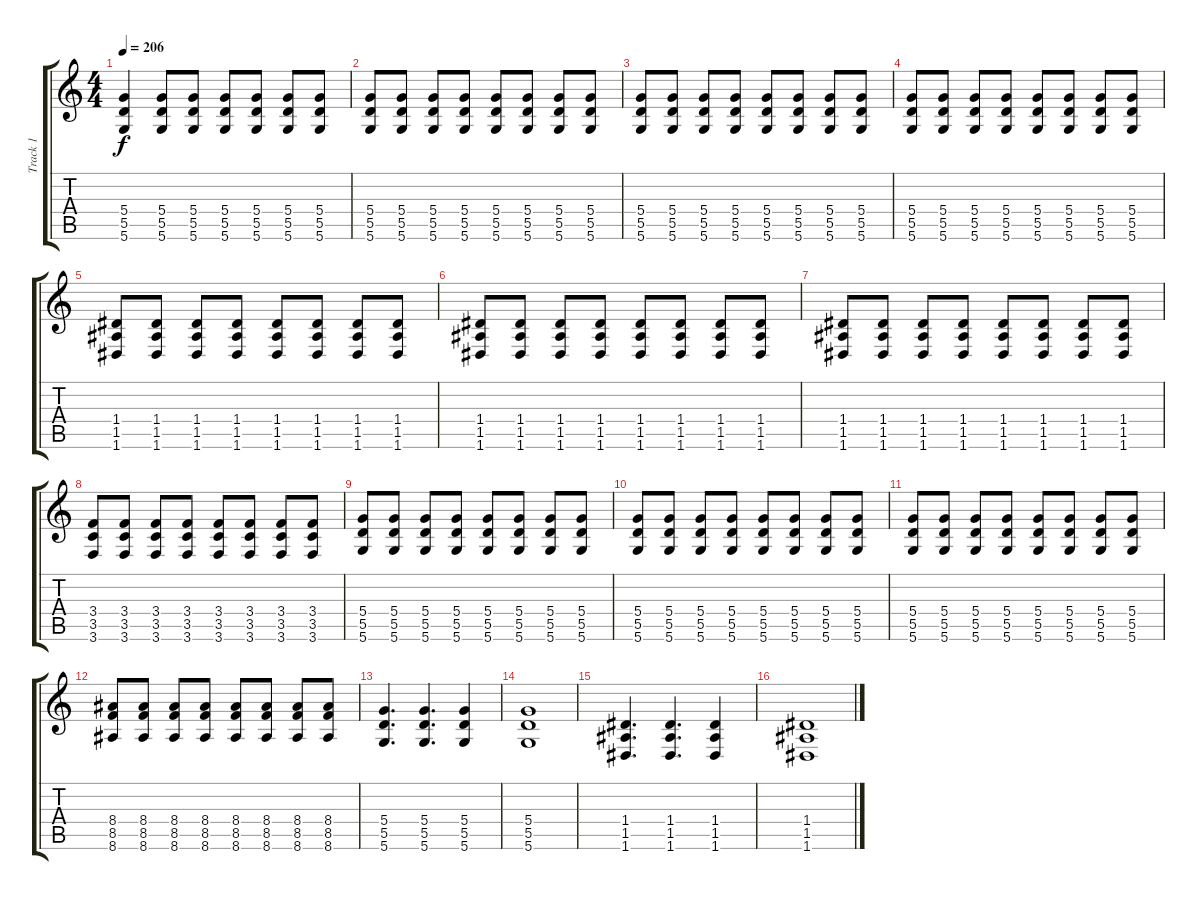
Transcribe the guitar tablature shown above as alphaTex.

\track ("Track 1" "Track 1") {instrument distortionguitar}
\staff {score tabs}
\tuning (E4 B3 G3 D3 A2 D2) {hide}
\ts (4 4)
\tempo 206
\clef g2
\ks c
(5.4 5.5 5.6).4{dy f} (5.4 5.5 5.6).8 (5.4 5.5 5.6).8 (5.4 5.5 5.6).8 (5.4 5.5 5.6).8 (5.4 5.5 5.6).8 (5.4 5.5 5.6).8 |
(5.4 5.5 5.6).8 (5.4 5.5 5.6).8 (5.4 5.5 5.6).8 (5.4 5.5 5.6).8 (5.4 5.5 5.6).8 (5.4 5.5 5.6).8 (5.4 5.5 5.6).8 (5.4 5.5 5.6).8 |
(5.4 5.5 5.6).8 (5.4 5.5 5.6).8 (5.4 5.5 5.6).8 (5.4 5.5 5.6).8 (5.4 5.5 5.6).8 (5.4 5.5 5.6).8 (5.4 5.5 5.6).8 (5.4 5.5 5.6).8 |
(5.4 5.5 5.6).8 (5.4 5.5 5.6).8 (5.4 5.5 5.6).8 (5.4 5.5 5.6).8 (5.4 5.5 5.6).8 (5.4 5.5 5.6).8 (5.4 5.5 5.6).8 (5.4 5.5 5.6).8 |
(1.4 1.5 1.6).8 (1.4 1.5 1.6).8 (1.4 1.5 1.6).8 (1.4 1.5 1.6).8 (1.4 1.5 1.6).8 (1.4 1.5 1.6).8 (1.4 1.5 1.6).8 (1.4 1.5 1.6).8 |
(1.4 1.5 1.6).8 (1.4 1.5 1.6).8 (1.4 1.5 1.6).8 (1.4 1.5 1.6).8 (1.4 1.5 1.6).8 (1.4 1.5 1.6).8 (1.4 1.5 1.6).8 (1.4 1.5 1.6).8 |
(1.4 1.5 1.6).8 (1.4 1.5 1.6).8 (1.4 1.5 1.6).8 (1.4 1.5 1.6).8 (1.4 1.5 1.6).8 (1.4 1.5 1.6).8 (1.4 1.5 1.6).8 (1.4 1.5 1.6).8 |
(3.4 3.5 3.6).8 (3.4 3.5 3.6).8 (3.4 3.5 3.6).8 (3.4 3.5 3.6).8 (3.4 3.5 3.6).8 (3.4 3.5 3.6).8 (3.4 3.5 3.6).8 (3.4 3.5 3.6).8 |
(5.4 5.5 5.6).8 (5.4 5.5 5.6).8 (5.4 5.5 5.6).8 (5.4 5.5 5.6).8 (5.4 5.5 5.6).8 (5.4 5.5 5.6).8 (5.4 5.5 5.6).8 (5.4 5.5 5.6).8 |
(5.4 5.5 5.6).8 (5.4 5.5 5.6).8 (5.4 5.5 5.6).8 (5.4 5.5 5.6).8 (5.4 5.5 5.6).8 (5.4 5.5 5.6).8 (5.4 5.5 5.6).8 (5.4 5.5 5.6).8 |
(5.4 5.5 5.6).8 (5.4 5.5 5.6).8 (5.4 5.5 5.6).8 (5.4 5.5 5.6).8 (5.4 5.5 5.6).8 (5.4 5.5 5.6).8 (5.4 5.5 5.6).8 (5.4 5.5 5.6).8 |
(8.4 8.5 8.6).8 (8.4 8.5 8.6).8 (8.4 8.5 8.6).8 (8.4 8.5 8.6).8 (8.4 8.5 8.6).8 (8.4 8.5 8.6).8 (8.4 8.5 8.6).8 (8.4 8.5 8.6).8 |
(5.4 5.5 5.6).4{d} (5.4 5.5 5.6).4{d} (5.4 5.5 5.6).4 |
(5.4 5.5 5.6).1 |
(1.4 1.5 1.6).4{d} (1.4 1.5 1.6).4{d} (1.4 1.5 1.6).4 |
(1.4 1.5 1.6).1
